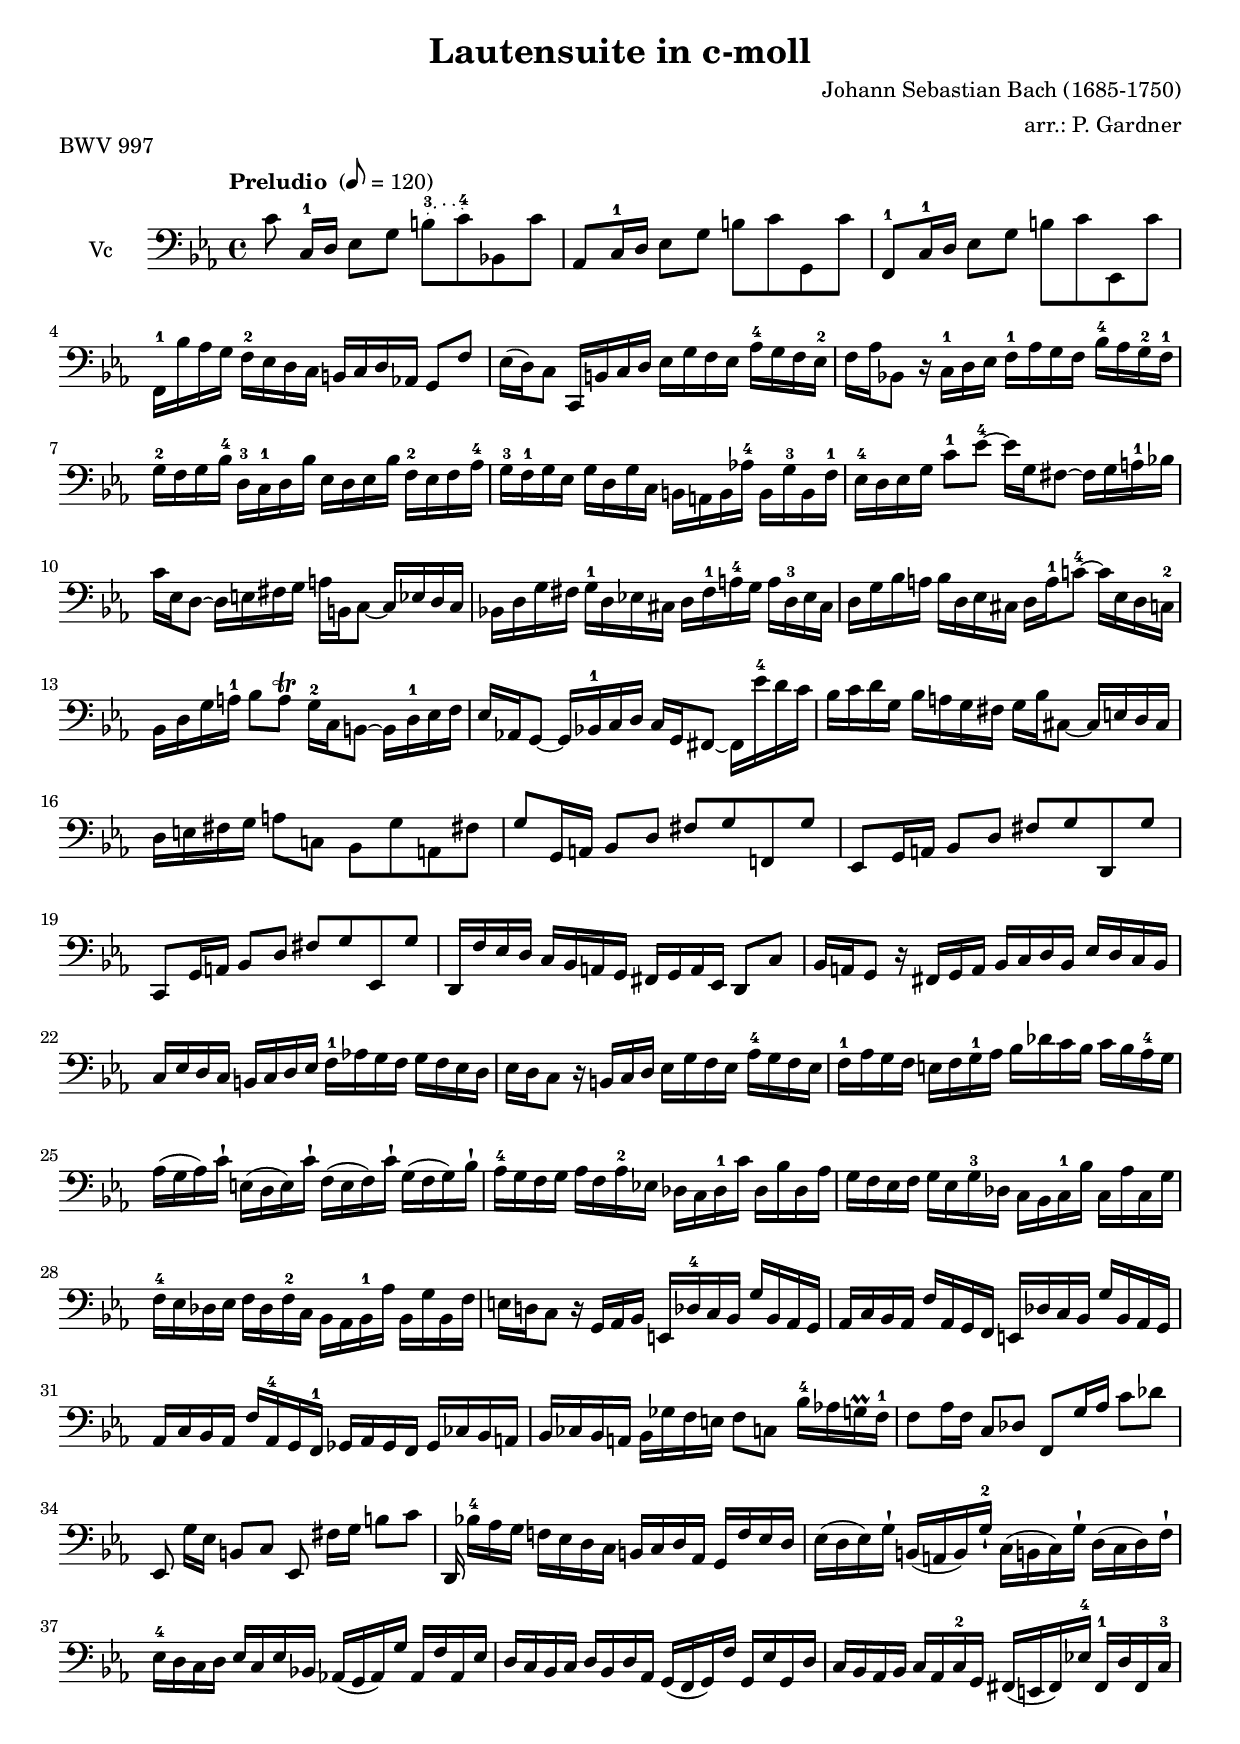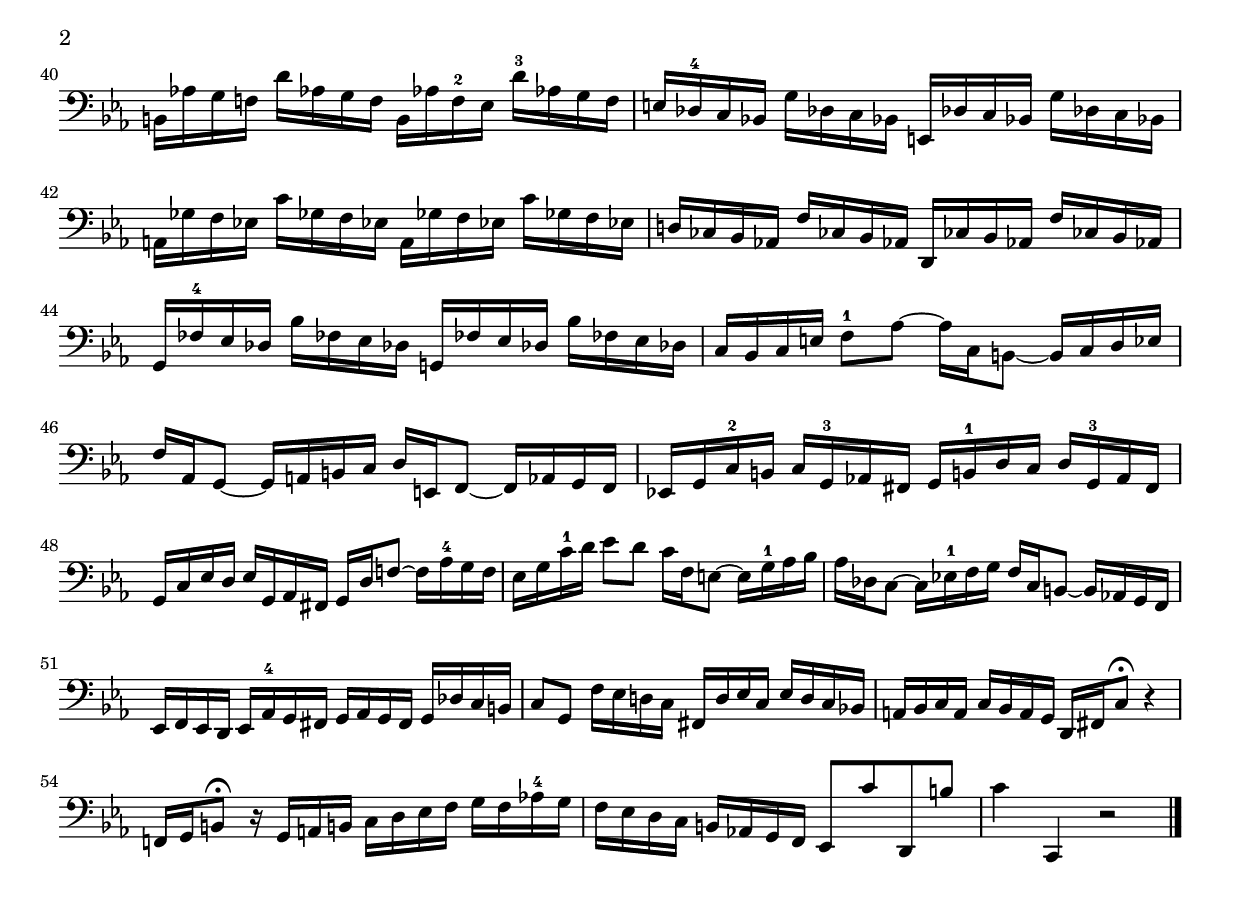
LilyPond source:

\version "2.12.3"
\include "deutsch.ly"

#(set-global-staff-size 19)

\header {
  title = "Lautensuite in c-moll"
%  subtitle = "Preludio"
  composer = "Johann Sebastian Bach (1685-1750)"
  arranger = "arr.: P. Gardner"
  piece = "BWV 997"
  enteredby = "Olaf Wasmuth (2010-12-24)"
}

voiceconsts = {
 \key d \minor
% \clef "treble"
% \clef "tenor"
 \clef "bass"
 %\numericTimeSignature

 \compressFullBarRests
 \time 4/4
 \tempo "Preludio " 8=120
}

midilow = "bassoon"
va = \relative c''' {
  \voiceconsts
%  \override PhrasingSlur #'dash-period = #0.75
%  \override PhrasingSlur #'dash-fraction = #0.4
  \phrasingSlurDotted

  d8 d,16[-1 e] f8 a cis\(-3 d\)-4 c,! d'
  b, d16-1 e f8 a cis d a, d'
  g,,-1 d'16-1 e f8 a cis d f,, d''

  g,,16-1 c' b a g-2 f e d cis d e b! a8 g'
  f16( e) d8 d,16 cis' d e f a g f b-4 a g f-2
  g b c,!8 r16 d-1 e f g-1 b a g c-4 b a-2 g-1

  a-2 g a c-4 e,-3 d-1 e c' f, e f c' g-2 f g b-4
  a-3 g-1 a f a e a d, cis h cis b'!-4 cis, a'-3 cis, g'-1

  f-4 e f a d8-1 f~-4 f16 a, gis8~ gis16 a h-1 c!
  d f, e8~ e16 fis gis a h cis, d8~ d16 f e d

  c! e a gis a-1 e f! dis e gis-1 h-4 a h e,-3 f dis
  e a c h c e, f dis e h'-1 d!8~-4 d16 f, e d!-2

  c e a h-1 c8 h\trill a16-2 d, cis8~ cis16 e-1 f g
  f b,! a8~ a16 c!-1 d e d a gis8~ gis16 f''-4 e d

  c d e a, c h a gis a c dis,8~ dis16 fis e dis
  e fis gis a h8 d,! c a' h, gis'!
  a a,16 h c8 e gis a g,! a'

  f, a16 h c8 e gis a e, a'
  d,, a'16 h c8 e gis a f, a' 
  e,16 g' f e d c h a gis a h f e8 d'

  c16 h a8 r16 gis a h c d e c f e d c
  d f e d cis d e f g-1 b! a g a g f e
  f e d8 r16 cis d e f a g f b-4 a g f

  g-1 b a g fis g a-1 b c es d c d c b-4 a
  b( a b) d-| fis,( e fis) d'-| g,( fis g) d'-| a( g a) c-|

  b-4 a g a b g b-2 f! es d es-1 d' es, c' es, b'
  a g f g a f a-3 es d c d-1 c' d, b' d, a'

  g-4 f es f g es g-2 d c b c-1 b' c, a' c, g'
  fis e! d8 r16 a b c fis, es'-4 d c a' c, b a

  b d c b g' b, a g fis es' d c a' c, b a
  b d c b g' b,-4 a g-1 as b as g as des c h

  c des c h c as' g fis g8 d c'16-4 b! a\prall g-1
  g8 b16 g d8 es g, a'16 b d8 es!
  f,, a'16[ f] cis8 d f, gis'16[ a] cis8 d

  e,,16 c''![-4 b a] g! f e d cis d e b a g' f e
  f( e f) a-| cis,( h cis) a'-|-2 d,( cis! d) a'-| e( d e) g-|

  f-4 e d e f d f c! b!( a b) a' b, g' b, f'
  e d c d e c e b a( g a) g' a, f' a, e'

  d c b c d b d-2 a gis( fis gis) f'!-4 gis,-1 e' gis, d'-3
  cis b'! a g! e' b! a g cis, b'! g-2 f e'-3 b! a g

  fis es-4 d c! a' es! d c! fis, es'! d c! a' es! d c!
  h as' g f! d' as! g f! h, as'! g f! d' as! g f!

  e! des c b! g' des! c b! e, des'! c b! g' des! c b!
  a ges'-4 f es c' ges! f es! a,! ges'! f es! c' ges! f es!

  d c d fis g8-1 b~ b16 d, cis8~ cis16 d e f
  g b, a8~ a16 h cis d e fis, g8~ g16 b a g

  f! a d-2 cis d a-3 b! gis a cis!-1 e d e a,-3 b gis
  a d f e f a, b gis a e' g!8~ g16 b-4 a g

  f a d-1 e f8 e d16 g, fis8~ fis16 a-1 b c
  b es, d8~ d16 f!-1 g a g d cis8~ cis16 b! a g

  f g f e f b-4 a gis a b a gis a es' d cis
  d8 a g'16 f e! d gis, e' f d f e d c!
  h c d h d c h a e gis d'8\fermata r4

  g,!16 a cis8\fermata r16 a h cis! d e f g a g b!-4 a
  g f e d cis b! a g f8 d'' e,, cis''
  d4 d,, r2 \bar "|."
}


\book {
  \score {

    <<
      \new Staff <<
	\set Staff.midiInstrument = \midilow
	\set Staff.instrumentName = #"Vc"
%	\va
	\transpose d c,, { \va }
      >>
    >>

    \layout {}

    \midi {
      \context {
	\Score
	tempoWholesPerMinute = #(ly:make-moment 120 8)
      }
    }
  }
}